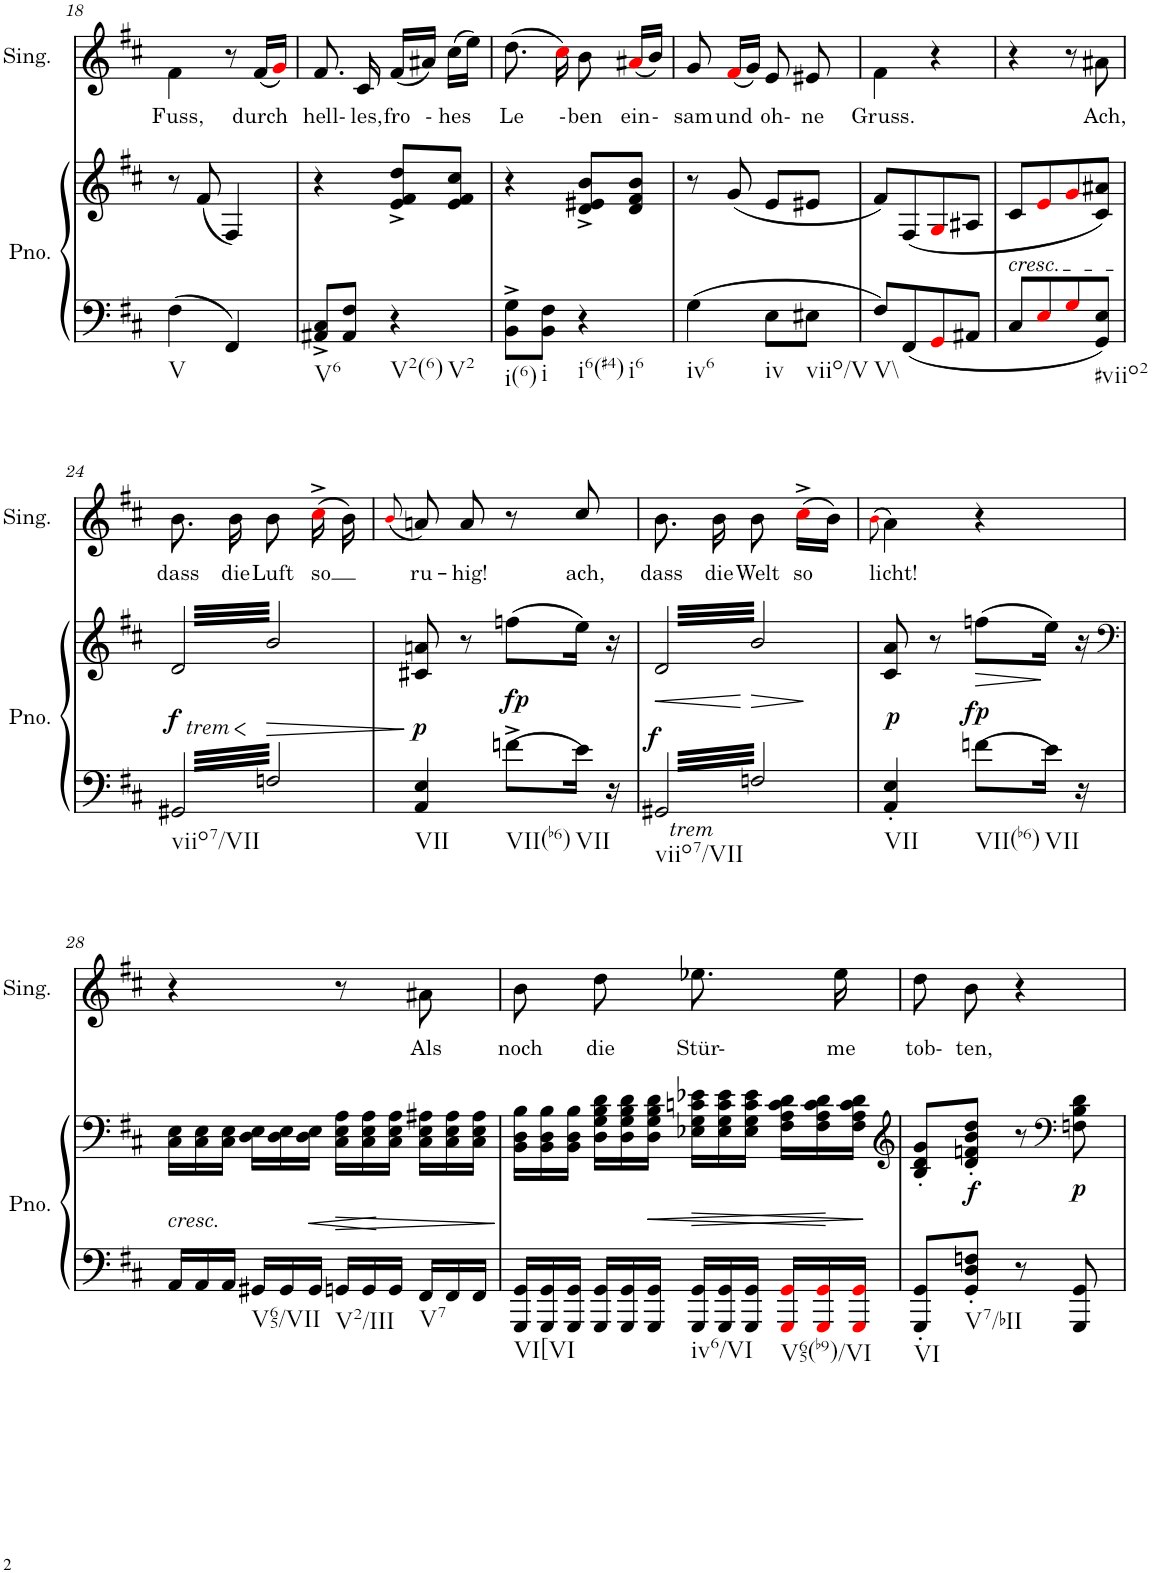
**kern	**kern	**dynam	**kern	**text
*part2	*part2	*part2	*part1	*part1
*staff3	*staff2	*staff2/3	*staff1	*staff1
*I"Pianoforte	*	*	*I"Singstimme	*
*I'Pno.	*	*	*I'Sing.	*
!!LO:PB:g=z
*clefF4	*clefG2	*	*clefG2	*
*k[f#c#]	*k[f#c#]	*	*k[f#c#]	*
*M2/4	*M2/4	*	*M2/4	*
=18	=18	=18	=18	=18
!LO:TX:b:t=V	!	!	!	!
!	!	!	!	!LO:LY:b
4F#\	8r	.	4f#\	Fuss,
.	(8f#/	.	.	.
4FF#/	4F#/)	.	8r	.
!	!	!	!	!LO:LY:b
.	.	.	(16f#/LL	durch
.	.	.	16gi/JJ)	.
=19	=19	=19	=19	=19
!LO:TX:b:t=V6	!	!	!	!
!	!	!	!	!LO:LY:b
8AA#X/^ 8C#/^L	4r	.	8.f#/	hell-
8AA#/ 8F#/J	.	.	.	.
!	!	!	!	!LO:LY:b
.	.	.	16c#/	les,
!LO:TX:b:t=V2(6)	!	!	!	!
!LO:TX:b:t=V2	!	!	!	!
!	!	!	!	!LO:LY:b
4r	8e/^ 8f#/^ 8dd/^L	.	(16f#/LL	fro
!	!	!	!	!LO:LY:b
.	.	.	16a#X/JJ)	-
!	!	!	!	!LO:LY:b
.	8e/ 8f#/ 8cc#/J	.	(16cc#\LL	hes
.	.	.	16ee\JJ)	.
=20	=20	=20	=20	=20
!LO:TX:b:t=i(6)	!	!	!	!
!	!	!	!	!LO:LY:b
8BB\^ 8G\^L	4r	.	(8.dd\	Le
!LO:TX:b:t=i	!	!	!	!
8BB\ 8F#\J	.	.	.	.
!	!	!	!	!LO:LY:b
.	.	.	16cc#i\)	-
!LO:TX:b:t=i6(#4)	!	!	!	!
!LO:TX:b:t=i6	!	!	!	!
!	!	!	!	!LO:LY:b
4r	8d/^ 8e#X/^ 8b/^L	.	8b\	ben
!	!	!	!	!LO:LY:b
.	8d/ 8f#/ 8b/J	.	(16a#Xi/LL	ein
!	!	!	!	!LO:LY:b
.	.	.	16b/JJ)	-
=21	=21	=21	=21	=21
!LO:TX:b:t=iv6	!	!	!	!
!	!	!	!	!LO:LY:b
4G\	8r	.	8g/	sam
!	!	!	!	!LO:LY:b
.	(8g/	.	(16f#i/LL	und
.	.	.	16g/JJ)	.
!LO:TX:b:t=iv	!	!	!	!
!	!	!	!	!LO:LY:b
8E\L	8e/L	.	8e/	oh-
!LO:TX:b:t=viio/V	!	!	!	!
!	!	!	!	!LO:LY:b
8E#X\J	8e#X/J	.	8e#X/	ne
=22	=22	=22	=22	=22
!LO:TX:b:t=V\\	!	!	!	!
!	!	!	!	!LO:LY:b
8F#/L	8f#/L)	.	4f#\	Gruss.
8FF#/	(<8F#/	.	.	.
8GGi/	8Gi/	.	4r	.
8AA#X/J	8A#X/J	.	.	.
=23	=23	=23	=23	=23
!	!LO:TX:b:i:t=cresc.	!	!	!
8C#/L	8c#/L	.	4r	.
8Ei/	8ei/	.	.	.
8Gi/	8gi/	.	8r	.
!LO:TX:b:t=#viio2	!	!	!	!
!	!	!	!	!LO:LY:b
8GG/ 8E/J	8c#/ 8a#X/J)	.	8a#X\	Ach,
!!LO:LB:g=z
=24	=24	=24	=24	=24
!	!LO:TX:b:i:t=trem	!	!	!
!LO:TX:b:t=viio7/VII	!	!	!	!
!	!	!LO:HP:b	!	!LO:LY:b
!	!	!LO:DY:n=1:a=2	!	!
*	*tremolo	*	*	*
6.GG#X/	64d/LLLL	< f	8.b\	dass
.	64b/	.	.	.
.	64d/	.	.	.
.	64b/	.	.	.
.	64d/	.	.	.
.	64b/	.	.	.
.	64d/	.	.	.
.	64b/	.	.	.
.	64d/	.	.	.
.	64b/	.	.	.
.	64d/	.	.	.
.	64b/	.	.	.
!	!	!	!	!LO:LY:b
.	64d/	.	16b\	die
.	64b/	.	.	.
.	64d/	.	.	.
.	64b/	.	.	.
!	!	!LO:HP:n=1:b	!	!LO:LY:b
6.Fn/	64d/	[ >	8b\	Luft
.	64b/	.	.	.
.	64d/	.	.	.
.	64b/	.	.	.
.	64d/	.	.	.
.	64b/	.	.	.
.	64d/	.	.	.
.	64b/	.	.	.
!	!	!	!	!LO:LY:b
.	64d/	.	(16cc#^i\	so
.	64b/	.	.	.
.	64d/	.	.	.
.	64b/	.	.	.
.	64d/	.	16b\)	.
.	64b/	.	.	.
.	64d/	.	.	.
.	64b/JJJJ	.	.	.
*	*Xtremolo	*	*	*
.	.	]	.	.
=25	=25	=25	=25	=25
.	.	.	(8qbi/	.
!LO:TX:b:t=VII	!	!	!	!
!	!	!LO:DY:b	!	!LO:LY:b
4AA/ 4E/	8c#X/ 8an/	p	8an/)	ru-
.	.	.	.	.
.	.	.	.	.
.	.	.	.	.
.	.	.	.	.
.	.	.	.	.
.	.	.	.	.
.	.	.	.	.
!	!	!	!	!LO:LY:b
.	8r	.	8a/	-hig!
.	.	.	.	.
.	.	.	.	.
.	.	.	.	.
.	.	.	.	.
.	.	.	.	.
.	.	.	.	.
.	.	.	.	.
!LO:TX:b:t=VII(b6)	!	!	!	!
!	!	!LO:DY:b	!	!
8fn^\L	(8ffn\L	fp	8r	.
!LO:TX:b:t=VII	!	!	!	!
!	!	!	!	!LO:LY:b
16e\Jk	16ee\Jk)	.	8cc#/	ach,
16r	16r	.	.	.
=26	=26	=26	=26	=26
!LO:TX:b:i:t=trem	!	!	!	!
!LO:TX:b:t=viio7/VII	!	!	!	!
!	!	!LO:HP:b	!	!LO:LY:b
!	!	!LO:DY:n=1:a=2	!	!
*	*tremolo	*	*	*
6.GG#X/	64d/LLLL	< f	8.b\	dass
.	64b/	.	.	.
.	64d/	.	.	.
.	64b/	.	.	.
.	64d/	.	.	.
.	64b/	.	.	.
.	64d/	.	.	.
.	64b/	.	.	.
.	64d/	.	.	.
.	64b/	.	.	.
.	64d/	.	.	.
.	64b/	.	.	.
!	!	!	!	!LO:LY:b
.	64d/	.	16b\	die
.	64b/	.	.	.
.	64d/	.	.	.
.	64b/	.	.	.
!	!	!LO:HP:n=1:b	!	!LO:LY:b
6.Fn/	64d/	[ >	8b\	Welt
.	64b/	.	.	.
.	64d/	.	.	.
.	64b/	.	.	.
.	64d/	.	.	.
.	64b/	.	.	.
.	64d/	.	.	.
.	64b/	.	.	.
!	!	!	!	!LO:LY:b
.	64d/	.	(16cc#^i\LL	so
.	64b/	.	.	.
.	64d/	.	.	.
.	64b/	.	.	.
.	64d/	.	16b\JJ)	.
.	64b/	.	.	.
.	64d/	.	.	.
.	64b/JJJJ	.	.	.
*	*Xtremolo	*	*	*
.	.	]	.	.
=27	=27	=27	=27	=27
.	.	.	(8qbi\	.
!LO:TX:b:t=VII	!	!	!	!
!	!	!LO:DY:a=2	!	!LO:LY:b
4AA/' 4E/'	8c#/ 8a/	p	4a\)	licht!
.	.	.	.	.
.	.	.	.	.
.	.	.	.	.
.	.	.	.	.
.	.	.	.	.
.	.	.	.	.
.	.	.	.	.
.	8r	.	.	.
.	.	.	.	.
.	.	.	.	.
.	.	.	.	.
.	.	.	.	.
.	.	.	.	.
.	.	.	.	.
.	.	.	.	.
!LO:TX:b:t=VII(b6)	!	!	!	!
!	!	!LO:HP:b	!	!
!	!	!LO:DY:n=1:a=2	!	!
8fn\L	(8ffn\L	> fp	4r	.
!LO:TX:b:t=VII	!	!	!	!
16e\Jk	16ee\Jk)	]	.	.
16r	16r	.	.	.
!!LO:LB:g=z
=28	=28	=28	=28	=28
*	*clefF4	*	*	*
!	!LO:TX:b:i:t=cresc.	!	!	!
24AA/LL	24C#\ 24E\LL	.	4r	.
24AA/	24C#\ 24E\	.	.	.
24AA/JJ	24C#\ 24E\JJ	.	.	.
!LO:TX:b:t=V65/VII	!	!	!	!
24GG#X/LL	24D\ 24E\LL	.	.	.
24GG#/	24D\ 24E\	.	.	.
!	!	!LO:HP:b	!	!
24GG#/JJ	24D\ 24E\JJ	<	.	.
*Xtuplet	*Xtuplet	*	*	*
!LO:TX:b:t=V2/III	!	!	!	!
!	!	!LO:HP:n=1:b	!	!
24GGn/LL	24C#\ 24E\ 24A\LL	[ >	8r	.
24GG/	24C#\ 24E\ 24A\	]	.	.
24GG/JJ	24C#\ 24E\ 24A\JJ	.	.	.
!LO:TX:b:t=V7	!	!	!	!
!	!	!	!	!LO:LY:b
24FF#/LL	24C#\ 24E\ 24A#X\LL	.	8a#X\	Als
24FF#/	24C#\ 24E\ 24A#\	.	.	.
24FF#/JJ	24C#\ 24E\ 24A#\JJ	.	.	.
=29	=29	=29	=29	=29
!LO:TX:b:t=VI[VI	!	!	!	!
!	!	!	!	!LO:LY:b
24GGG/ 24GG/LL	24BB\ 24D\ 24B\LL	.	8b\	noch
24GGG/ 24GG/	24BB\ 24D\ 24B\	.	.	.
24GGG/ 24GG/JJ	24BB\ 24D\ 24B\JJ	.	.	.
!	!	!	!	!LO:LY:b
24GGG/ 24GG/LL	24D\ 24G\ 24B\ 24d\LL	.	8dd\	die
24GGG/ 24GG/	24D\ 24G\ 24B\ 24d\	.	.	.
!	!	!LO:HP:b	!	!
24GGG/ 24GG/JJ	24D\ 24G\ 24B\ 24d\JJ	<	.	.
!LO:TX:b:t=iv6/VI	!	!	!	!
!	!	!LO:HP:n=1:b	!	!LO:LY:b
24GGG/ 24GG/LL	24E-X\ 24G\ 24cn\ 24e-X\LL	[ >	8.ee-X\	Stür-
24GGG/ 24GG/	24E-\ 24G\ 24c\ 24e-\	]	.	.
24GGG/ 24GG/JJ	24E-\ 24G\ 24c\ 24e-\JJ	.	.	.
!LO:TX:b:t=V65(b9)/VI	!	!	!	!
24GGGi/ 24GGi/LL	24F#\ 24A\ 24c\ 24d\LL	.	.	.
24GGGi/ 24GGi/	24F#\ 24A\ 24c\ 24d\	.	.	.
!	!	!	!	!LO:LY:b
.	.	.	16ee-\	me
24GGGi/ 24GGi/JJ	24F#\ 24A\ 24c\ 24d\JJ	.	.	.
=30	=30	=30	=30	=30
*	*clefG2	*	*	*
!LO:TX:b:t=VI	!	!	!	!
!	!	!	!	!LO:LY:b
8GGG/' 8GG/'L	8B/' 8d/' 8g/'L	.	8dd\	tob-
!LO:TX:b:t=V7/bII	!	!	!	!
!	!	!LO:DY:a=2	!	!LO:LY:b
8GG/' 8D/' 8Fn/'J	8d/' 8fn/' 8b/' 8dd/'J	f	8b\	ten,
8r	8r	.	4r	.
*	*clefF4	*	*	*
!	!	!LO:DY:a=2	!	!
8GGG/ 8GG/	8Fn\ 8B\ 8d\	p	.	.
=	=	=	=	=
*-	*-	*-	*-	*-
